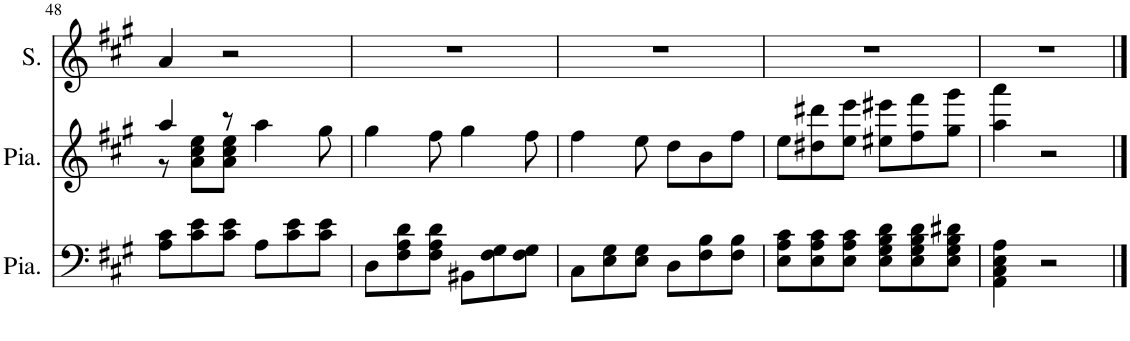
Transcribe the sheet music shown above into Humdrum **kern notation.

**kern	**kern	**kern
*part3	*part2	*part1
*staff3	*staff2	*staff1
*I"Piano	*I"Piano	*I"Soprano
*I'Pia.	*I'Pia.	*I'S.
!!LO:PB:g=z
*clefF4	*clefG2	*clefG2
*	*	*Trd1c2
*k[f#c#g#]	*k[f#c#g#]	*k[f#c#g#]
*M6/8	*M6/8	*M6/8
=48	=48	=48
*	*^	*
8A\ 8c#\L	4aa/	8r	4a/
8c#\ 8e\	.	8a\ 8cc#\ 8ee\L	.
8c#\ 8e\J	8r	8a\ 8cc#\ 8ee\J	2r
8A\L	4aa\	4.ryy	.
8c#\ 8e\	.	.	.
8c#\ 8e\J	8gg#\	.	.
*	*v	*v	*
=49	=49	=49
8D\L	4gg#\	2.r
8F#\ 8A\ 8d\	.	.
8F#\ 8A\ 8d\J	8ff#\	.
8BB#X\L	4gg#\	.
8F#\ 8G#\	.	.
8F#\ 8G#\J	8ff#\	.
=50	=50	=50
8C#\L	4ff#\	2.r
8E\ 8G#\	.	.
8E\ 8G#\J	8ee\	.
8D\L	8dd\L	.
8F#\ 8B\	8b\	.
8F#\ 8B\J	8ff#\J	.
=51	=51	=51
8E\ 8A\ 8c#\L	8ee\L	2.r
8E\ 8A\ 8c#\	8dd#X\ 8ddd#X\	.
8E\ 8A\ 8c#\J	8ee\ 8eee\J	.
8E\ 8G#\ 8B\ 8d\L	8ee#X\ 8eee#X\L	.
8E\ 8G#\ 8B\ 8d\	8ff#\ 8fff#\	.
8E\ 8G#\ 8B\ 8d#X\J	8gg#\ 8ggg#\J	.
=52	=52	=52
4AA\ 4C#\ 4E\ 4A\	4aa\ 4aaa\	2.r
2r	2r	.
==	==	==
*-	*-	*-
